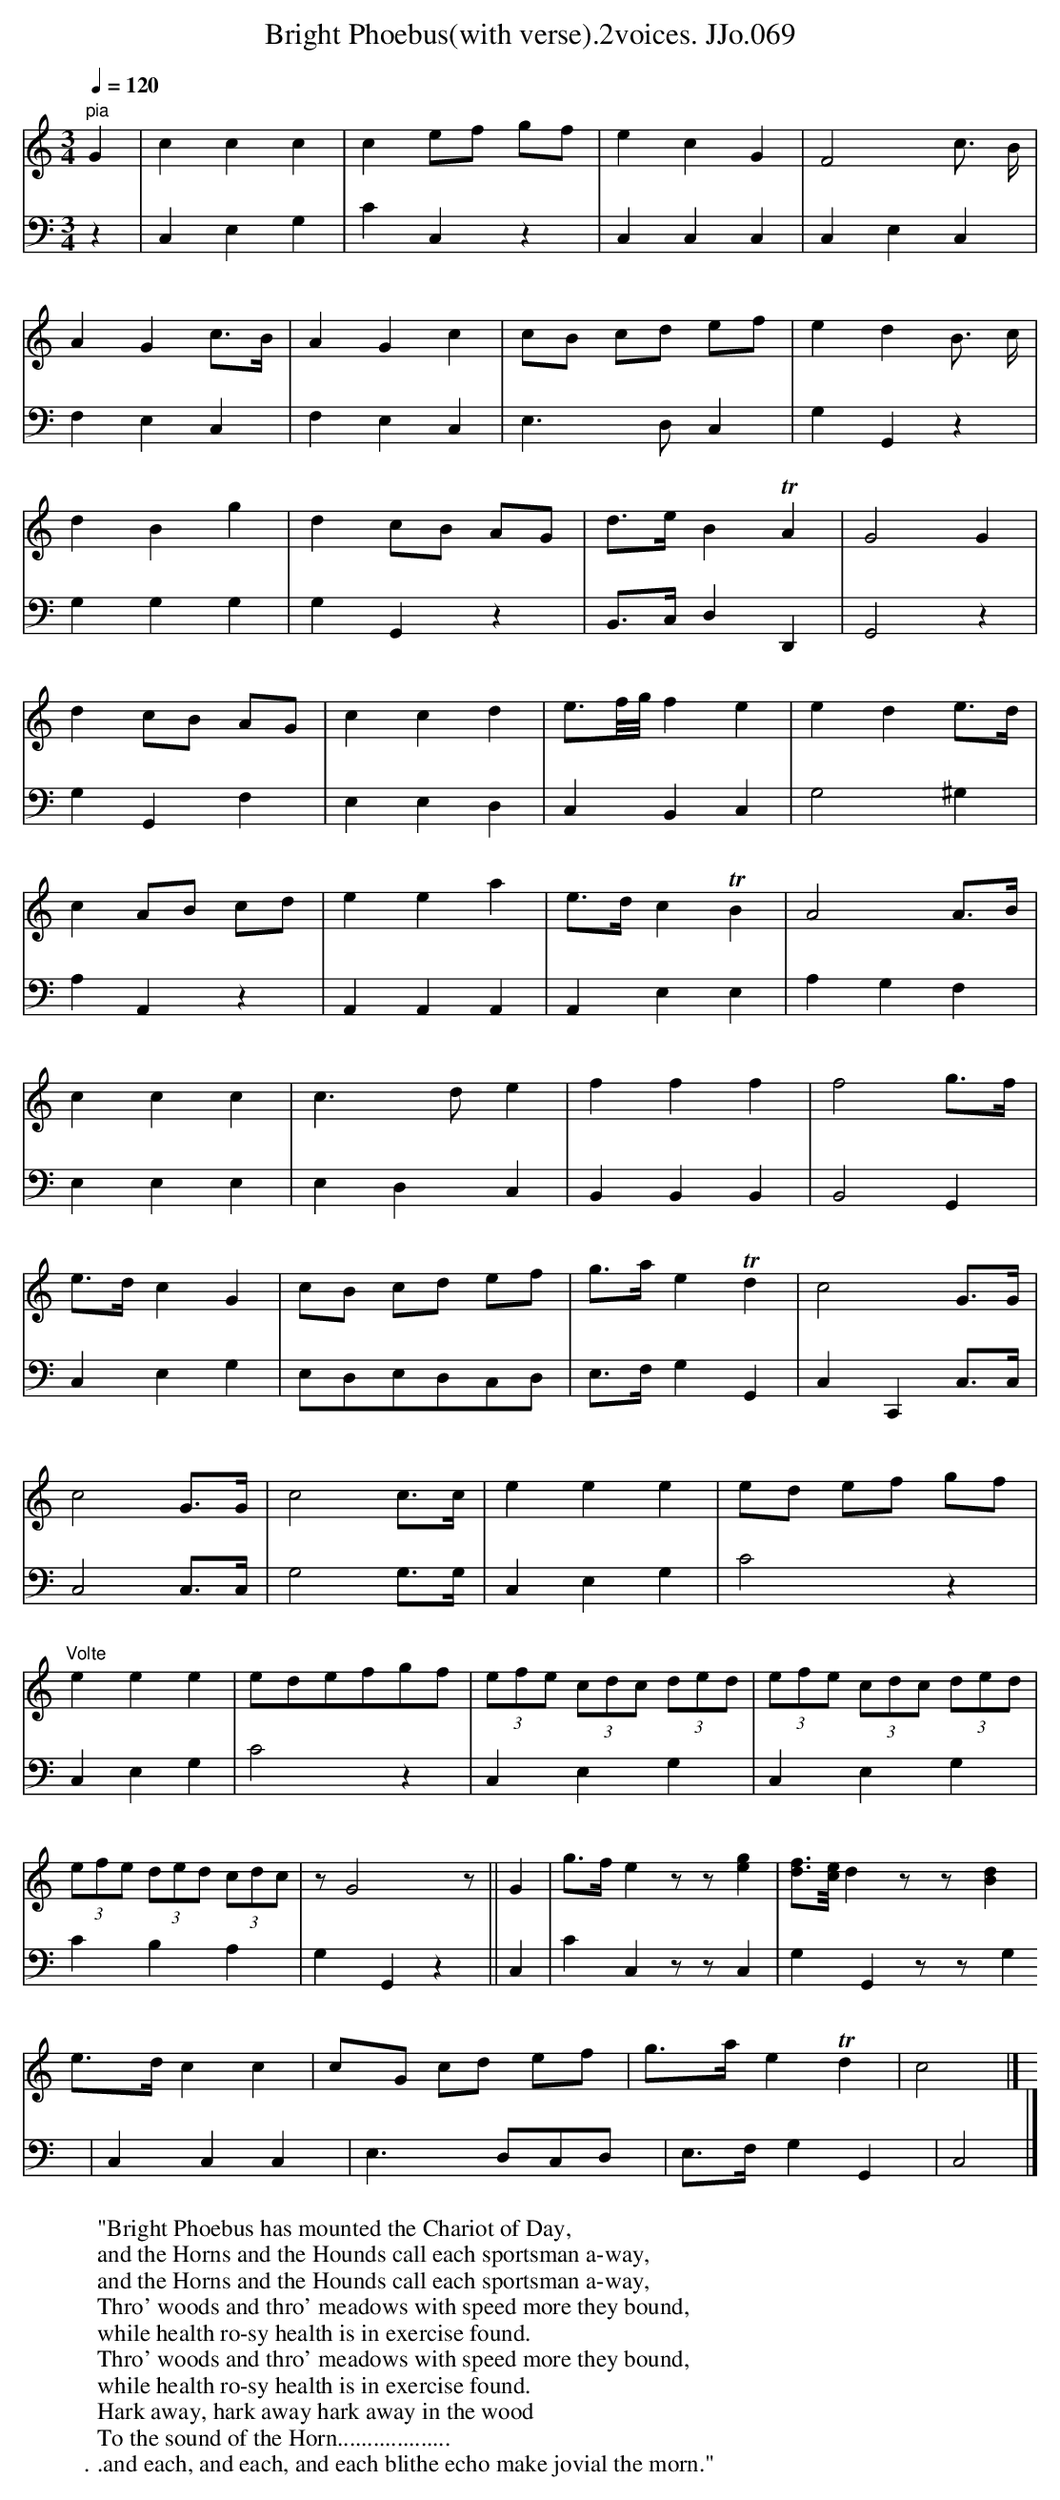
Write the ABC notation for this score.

X:1
T:Bright Phoebus(with verse).2voices. JJo.069
W:"Bright Phoebus has mounted the Chariot of Day,
W:and the Horns and the Hounds call each sportsman a-way,
W:and the Horns and the Hounds call each sportsman a-way,
W:Thro' woods and thro' meadows with speed more they bound,
W:while health ro-sy health is in exercise found.
W:Thro' woods and thro' meadows with speed more they bound,
W:while health ro-sy health is in exercise found.
W:Hark away, hark away hark away in the wood
W:To the sound of the Horn...................
W:..and each, and each, and each blithe echo make jovial the morn."
M:3/4
L:1/8
Q:1/4=120
K:C major
[V:1]"pia"G2|c2c2c2|c2ef gf|e2c2G2|F4 c3/ B/|!
[V:2]z2|C,2E,2G,2|C2C,2z2|C,2C,2C,2|C,2E,2C,2|!
[V:1]A2G2c>B|A2G2c2|cB cd ef|e2d2 B3/ c/|!
[V:2]F,2E,2C,2|F,2E,2C,2|E,3D,C,2|G,2G,,2z2|!
[V:1]d2B2g2|d2 cB AG|d>e B2TA2|G4 G2|!
[V:2]G,2G,2G,2|G,2G,,2z2|B,,>C,D,2D,,2|G,,4z2|!
[V:1]d2 cB AG|c2c2d2|e3/f/4g/4 f2e2|e2d2e>d|!
[V:2]G,2G,,2F,2|E,2E,2D,2|C,2B,,2C,2|G,4^G,2|!
[V:1]c2AB cd|e2e2a2|e>dc2TB2|A4 A>B|!
[V:2]A,2A,,2z2|A,,2A,,2A,,2|A,,2E,2E,2|A,2G,2F,2|!
[V:1]c2c2c2|c3de2|f2f2f2|f4g>f|!
[V:2]E,2E,2E,2|E,2D,2C,2|B,,2B,,2B,,2|B,,4G,,2|!
[V:1]e>dc2G2|cB cd ef|g>a e2Td2|c4G3/G/|!
[V:2]C,2E,2G,2|E,D,E,D,C,D,|E,>F,G,2G,,2|C,2C,,2C,>C,|!
[V:1]c4G3/G/|c4c3/c/|e2e2e2|ed ef gf|!
[V:2]C,4C,>C,|G,4G,>G,|C,2E,2G,2|C4z2|!
[V:1]"Volte"e2e2e2|edefgf|(3efe (3cdc (3ded|(3efe (3cdc (3ded|!
[V:2]C,2E,2G,2|C4z2|C,2E,2G,2|C,2E,2G,2|!
[V:1](3efe (3ded (3cdc|zG4z||G2|g>fe2zz[g2e2]|\
[d3/f3/][e/4c/4]d2zz[d2B2]|!
[V:2]C2B,2A,2|G,2G,,2z2||C,2|C2C,2zzC,2|G,2G,,2zzG,2|!
[V:1]e>dc2c2|cG cd ef|g>ae2Td2|c4|]
[V:2]C,2C,2C,2|E,3D,C,D,|E,>F,G,2G,,2|C,4|]
